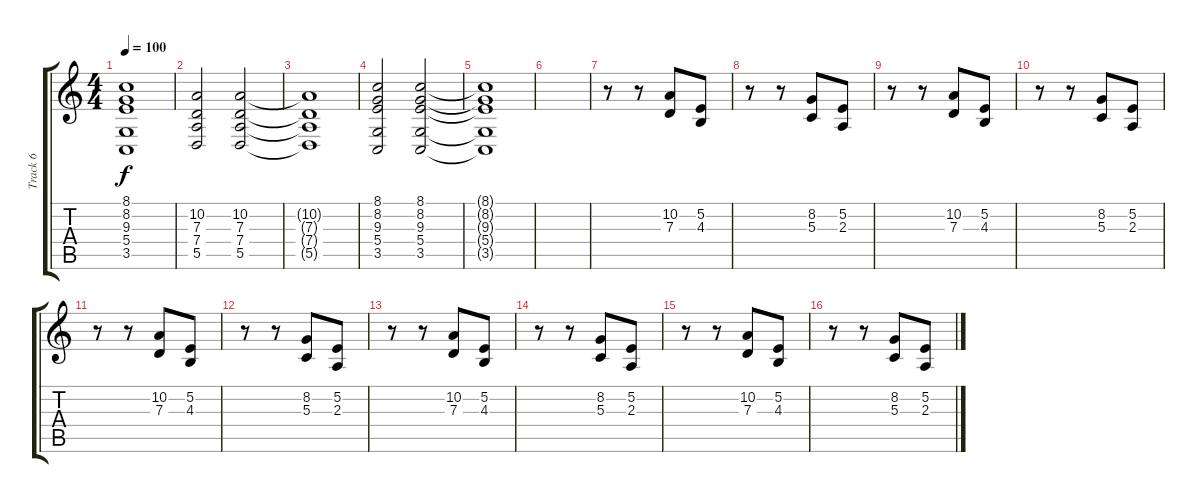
\track ("Track 6" "Track 6") {instrument brasssection}
\staff {score tabs}
\tuning (E4 B3 G3 D3 A2 E2) {hide}
\ts (4 4)
\tempo 100
\clef g2
\ks c
(8.1{t} 8.2{t} 9.3{t} 5.4{t} 3.5{t}).1{dy f} |
(10.2 7.3 7.4 5.5).2 (10.2 7.3 7.4 5.5).2 |
(10.2{t} 7.3{t} 7.4{t} 5.5{t}).1 |
(8.1 8.2 9.3 5.4 3.5).2 (8.1 8.2 9.3 5.4 3.5).2 |
(8.1{t} 8.2{t} 9.3{t} 5.4{t} 3.5{t}).1 |
|
r.8 r.8 (10.2 7.3).8 (5.2 4.3).8 |
r.8 r.8 (8.2 5.3).8 (5.2 2.3).8 |
r.8 r.8 (10.2 7.3).8 (5.2 4.3).8 |
r.8 r.8 (8.2 5.3).8 (5.2 2.3).8 |
r.8 r.8 (10.2 7.3).8 (5.2 4.3).8 |
r.8 r.8 (8.2 5.3).8 (5.2 2.3).8 |
r.8 r.8 (10.2 7.3).8 (5.2 4.3).8 |
r.8 r.8 (8.2 5.3).8 (5.2 2.3).8 |
r.8 r.8 (10.2 7.3).8 (5.2 4.3).8 |
r.8 r.8 (8.2 5.3).8 (5.2 2.3).8
